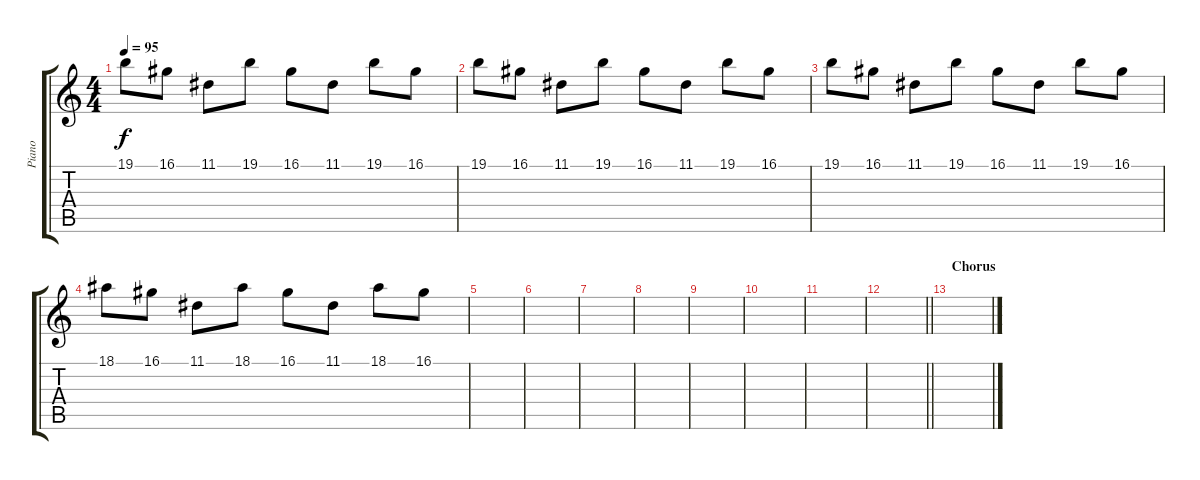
\track ("Piano" "Piano") {instrument acousticgrandpiano}
\staff {score tabs}
\tuning (E4 B3 G3 D3 A2 E2) {hide}
\ts (4 4)
\tempo 95
\clef g2
\ks c
19.1.8{dy f} 16.1.8 11.1.8 19.1.8 16.1.8 11.1.8 19.1.8 16.1.8 |
19.1.8 16.1.8 11.1.8 19.1.8 16.1.8 11.1.8 19.1.8 16.1.8 |
19.1.8 16.1.8 11.1.8 19.1.8 16.1.8 11.1.8 19.1.8 16.1.8 |
18.1.8 16.1.8 11.1.8 18.1.8 16.1.8 11.1.8 18.1.8 16.1.8 |
|
|
|
|
|
|
|
\barLineRight lightlight
|
\section ("" "Chorus ")
